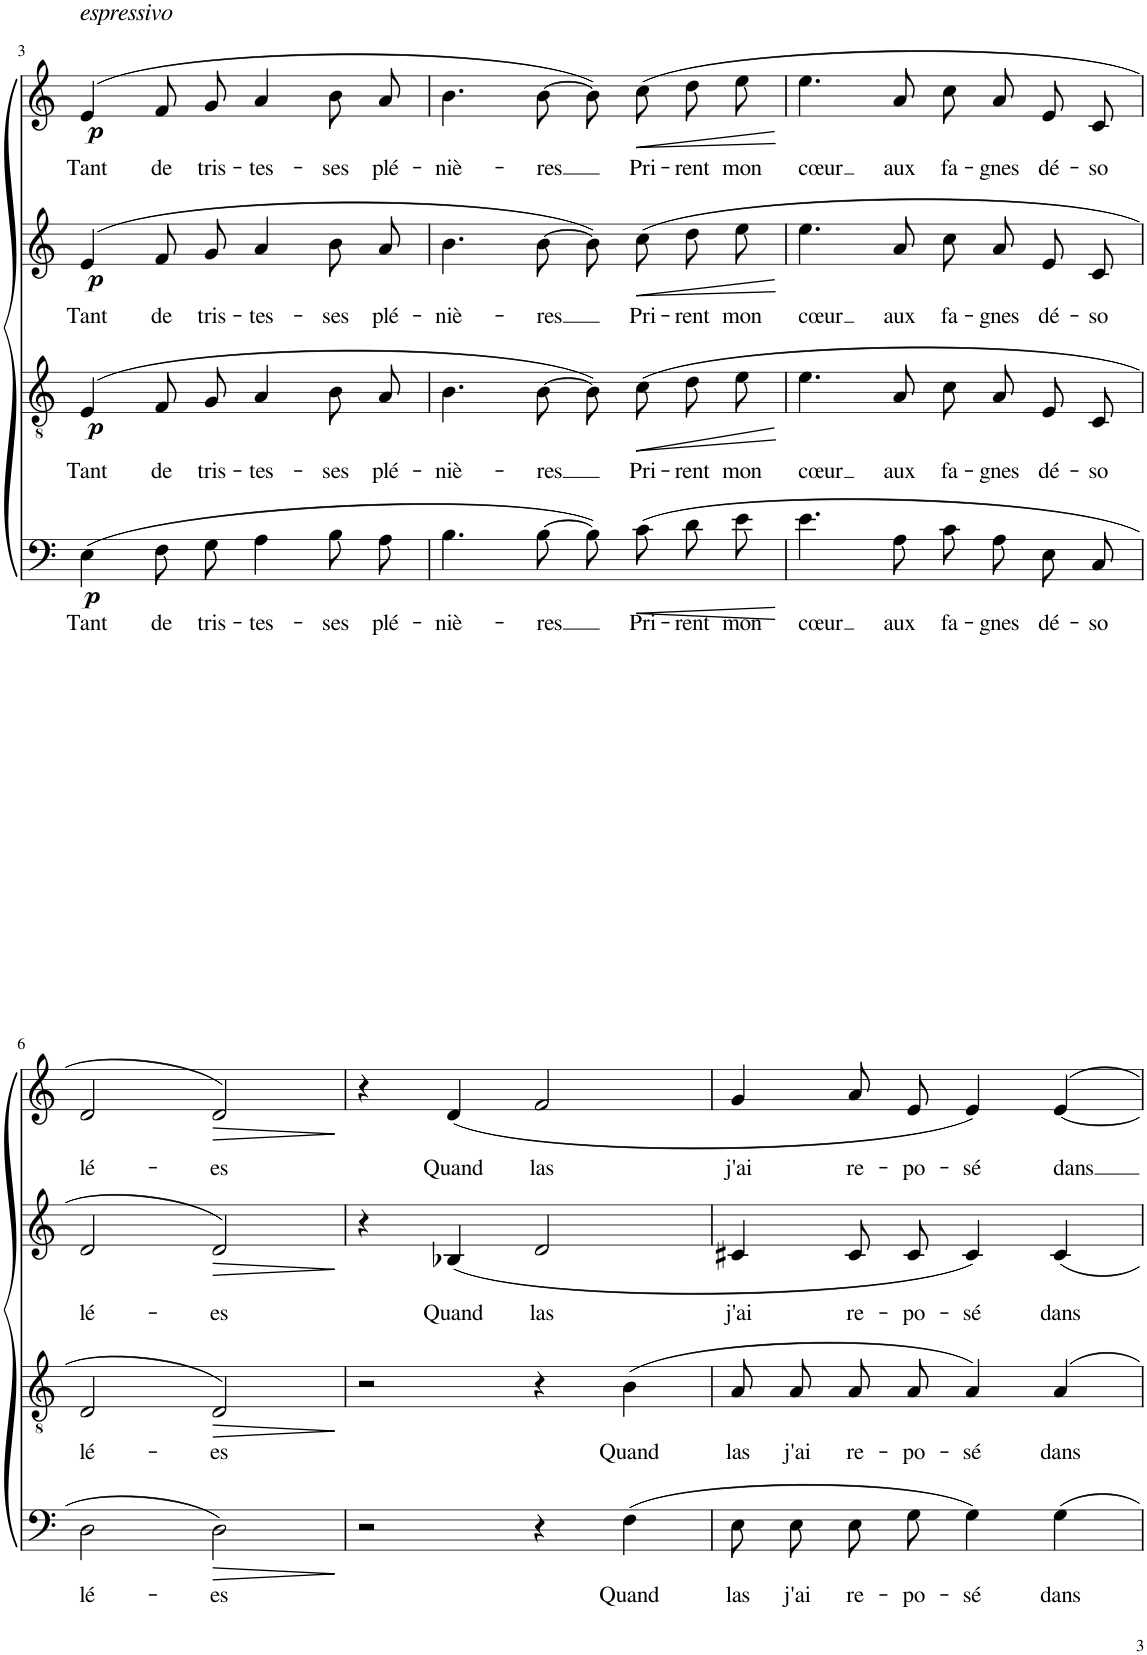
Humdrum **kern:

**kern	**text	**dynam	**kern	**text	**dynam	**kern	**text	**dynam	**kern	**text	**dynam
*part4	*part4	*part4	*part3	*part3	*part3	*part2	*part2	*part2	*part1	*part1	*part1
*staff4	*staff4	*staff4	*staff3	*staff3	*staff3	*staff2	*staff2	*staff2	*staff1	*staff1	*staff1
*I"Basse	*	*	*I"Ténor	*	*	*I"Alto	*	*	*I"Soprano	*	*
!!LO:PB:g=z
*clefF4	*	*	*clefGv2	*	*	*clefG2	*	*	*clefG2	*	*
*k[]	*	*	*k[]	*	*	*k[]	*	*	*k[]	*	*
*M4/4	*	*	*M4/4	*	*	*M4/4	*	*	*M4/4	*	*
*met(c)	*	*	*met(c)	*	*	*met(c)	*	*	*met(c)	*	*
=3	=3	=3	=3	=3	=3	=3	=3	=3	=3	=3	=3
!	!	!	!	!	!	!	!	!	!LO:TX:a:i:t=espressivo	!	!
!	!LO:LY:b	!LO:DY:b	!	!LO:LY:b	!LO:DY:b	!	!LO:LY:b	!LO:DY:b	!	!LO:LY:b	!LO:DY:b
(4E\	Tant	p	(4E/	Tant	p	(4e/	Tant	p	(4e/	Tant	p
!	!LO:LY:b	!	!	!LO:LY:b	!	!	!LO:LY:b	!	!	!LO:LY:b	!
8F\L	de	.	8F/L	de	.	8f/L	de	.	8f/L	de	.
!	!LO:LY:b	!	!	!LO:LY:b	!	!	!LO:LY:b	!	!	!LO:LY:b	!
8G\J	tris-	.	8G/J	tris-	.	8g/J	tris-	.	8g/J	tris-	.
!	!LO:LY:b	!	!	!LO:LY:b	!	!	!LO:LY:b	!	!	!LO:LY:b	!
4A\	-tes-	.	4A/	-tes-	.	4a/	-tes-	.	4a/	-tes-	.
!	!LO:LY:b	!	!	!LO:LY:b	!	!	!LO:LY:b	!	!	!LO:LY:b	!
8B\L	-ses	.	8B/L	-ses	.	8b/L	-ses	.	8b/L	-ses	.
!	!LO:LY:b	!	!	!LO:LY:b	!	!	!LO:LY:b	!	!	!LO:LY:b	!
8A\J	plé-	.	8A/J	plé-	.	8a/J	plé-	.	8a/J	plé-	.
=4	=4	=4	=4	=4	=4	=4	=4	=4	=4	=4	=4
!	!LO:LY:b	!	!	!LO:LY:b	!	!	!LO:LY:b	!	!	!LO:LY:b	!
4.B\	-niè-	.	4.B\	-niè-	.	4.b\	-niè-	.	4.b\	-niè-	.
!	!LO:LY:b	!	!	!LO:LY:b	!	!	!LO:LY:b	!	!	!LO:LY:b	!
[8B\	-res	.	[8B\	-res	.	[8b\	-res	.	[8b\	-res	.
8B\L])	.	.	8B\L])	.	.	8b\L])	.	.	8b\L])	.	.
!	!LO:LY:b	!LO:HP:b	!	!LO:LY:b	!LO:HP:b	!	!LO:LY:b	!LO:HP:b	!	!LO:LY:b	!LO:HP:b
(8c\J	Pri-	<	(8c\J	Pri-	<	(8cc\J	Pri-	<	(8cc\J	Pri-	<
!	!LO:LY:b	!	!	!LO:LY:b	!	!	!LO:LY:b	!	!	!LO:LY:b	!
8d\L	-rent	.	8d\L	-rent	.	8dd\L	-rent	.	8dd\L	-rent	.
!	!LO:LY:b	!	!	!LO:LY:b	!	!	!LO:LY:b	!	!	!LO:LY:b	!
8e\J	mon	.	8e\J	mon	.	8ee\J	mon	.	8ee\J	mon	.
.	.	[	.	.	[	.	.	[	.	.	[
=5	=5	=5	=5	=5	=5	=5	=5	=5	=5	=5	=5
!	!LO:LY:b	!	!	!LO:LY:b	!	!	!LO:LY:b	!	!	!LO:LY:b	!
4.e\	cœur	.	4.e\	cœur	.	4.ee\	cœur	.	4.ee\	cœur	.
!	!LO:LY:b	!	!	!LO:LY:b	!	!	!LO:LY:b	!	!	!LO:LY:b	!
8A\	aux	.	8A/	aux	.	8a/	aux	.	8a/	aux	.
!	!LO:LY:b	!	!	!LO:LY:b	!	!	!LO:LY:b	!	!	!LO:LY:b	!
8c\L	fa-	.	8c\L	fa-	.	8cc\L	fa-	.	8cc\L	fa-	.
!	!LO:LY:b	!	!	!LO:LY:b	!	!	!LO:LY:b	!	!	!LO:LY:b	!
8A\J	-gnes	.	8A\J	-gnes	.	8a\J	-gnes	.	8a\J	-gnes	.
!	!LO:LY:b	!	!	!LO:LY:b	!	!	!LO:LY:b	!	!	!LO:LY:b	!
8E\L	dé-	.	8E/L	dé-	.	8e/L	dé-	.	8e/L	dé-	.
!	!LO:LY:b	!	!	!LO:LY:b	!	!	!LO:LY:b	!	!	!LO:LY:b	!
8C\J	-so	.	8C/J	-so	.	8c/J	-so	.	8c/J	-so	.
!!LO:LB:g=z
=6	=6	=6	=6	=6	=6	=6	=6	=6	=6	=6	=6
!	!LO:LY:b	!	!	!LO:LY:b	!	!	!LO:LY:b	!	!	!LO:LY:b	!
2D\	lé-	.	2D/	lé-	.	2d/	lé-	.	2d/	lé-	.
!	!LO:LY:b	!LO:HP:b	!	!LO:LY:b	!LO:HP:b	!	!LO:LY:b	!LO:HP:b	!	!LO:LY:b	!LO:HP:b
2D\)	-es	>	2D/)	-es	>	2d/)	-es	>	2d/)	-es	>
.	.	]	.	.	]	.	.	]	.	.	]
=7	=7	=7	=7	=7	=7	=7	=7	=7	=7	=7	=7
2r	.	.	2r	.	.	4r	.	.	4r	.	.
!	!	!	!	!	!	!	!LO:LY:b	!	!	!LO:LY:b	!
.	.	.	.	.	.	(4B-X/	Quand	.	(4d/	Quand	.
!	!	!	!	!	!	!	!LO:LY:b	!	!	!LO:LY:b	!
4r	.	.	4r	.	.	2d/	las	.	2f/	las	.
!	!LO:LY:b	!	!	!LO:LY:b	!	!	!	!	!	!	!
(4F\	Quand	.	(4B\	Quand	.	.	.	.	.	.	.
=8	=8	=8	=8	=8	=8	=8	=8	=8	=8	=8	=8
!	!LO:LY:b	!	!	!LO:LY:b	!	!	!LO:LY:b	!	!	!LO:LY:b	!
8E\L	las	.	8A/L	las	.	4c#X/	j'ai	.	4g/	j'ai	.
!	!LO:LY:b	!	!	!LO:LY:b	!	!	!	!	!	!	!
8E\J	j'ai	.	8A/J	j'ai	.	.	.	.	.	.	.
!	!LO:LY:b	!	!	!LO:LY:b	!	!	!LO:LY:b	!	!	!LO:LY:b	!
8E\L	re-	.	8A/L	re-	.	8c#/L	re-	.	8a/L	re-	.
!	!LO:LY:b	!	!	!LO:LY:b	!	!	!LO:LY:b	!	!	!LO:LY:b	!
8G\J	-po-	.	8A/J	-po-	.	8c#/J	-po-	.	8e/J	-po-	.
!	!LO:LY:b	!	!	!LO:LY:b	!	!	!LO:LY:b	!	!	!LO:LY:b	!
4G\)	-sé	.	4A/)	-sé	.	4c#/)	-sé	.	4e/)	-sé	.
!	!LO:LY:b	!	!	!LO:LY:b	!	!	!LO:LY:b	!	!	!LO:LY:b	!
4G\	dans	.	4A/	dans	.	4c#/	dans	.	[4e/	dans	.
=	=	=	=	=	=	=	=	=	=	=	=
*-	*-	*-	*-	*-	*-	*-	*-	*-	*-	*-	*-
